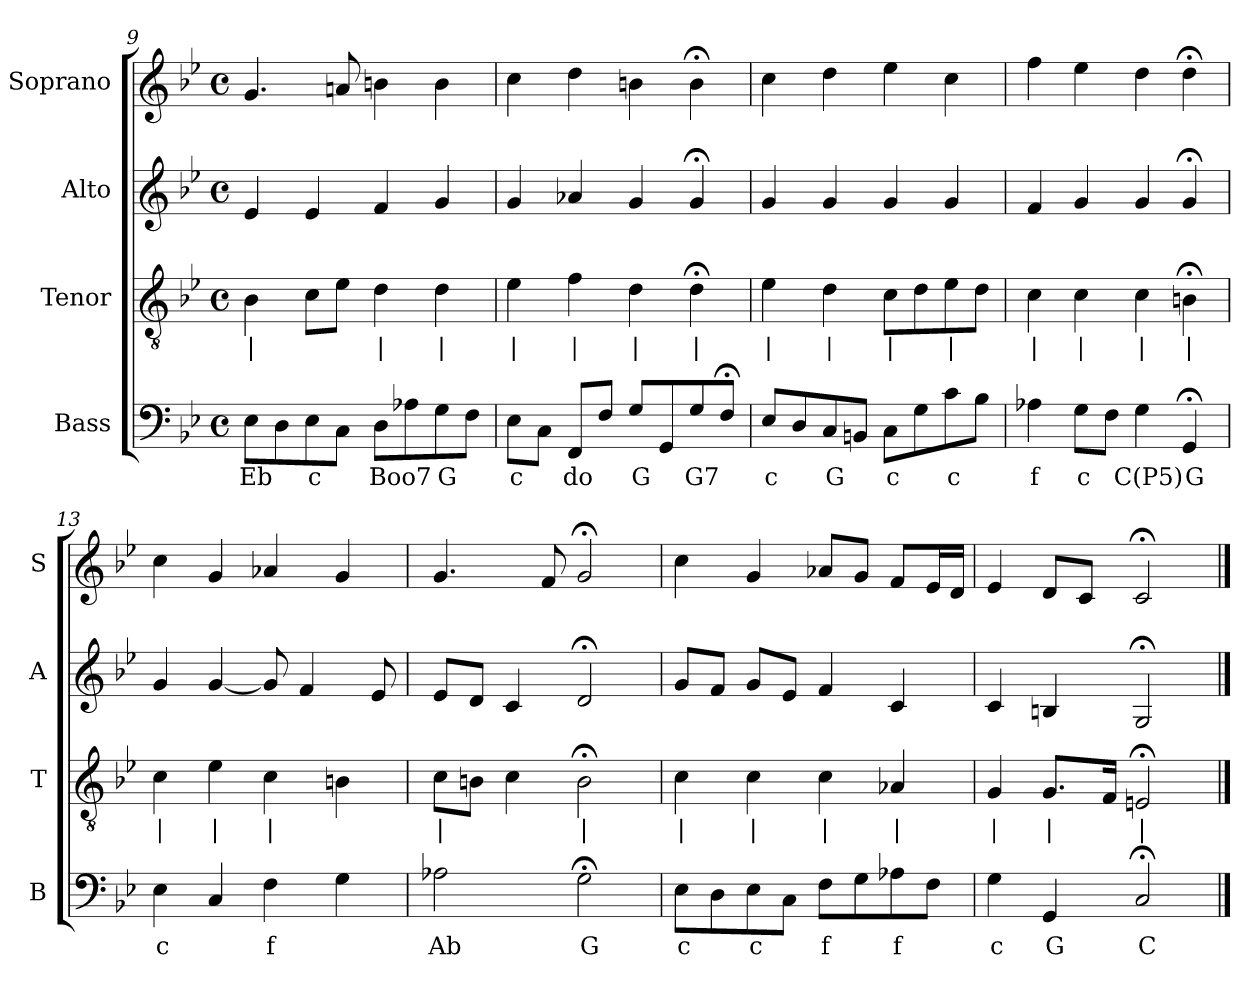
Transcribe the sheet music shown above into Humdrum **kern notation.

**kern	**text	**kern	**text	**kern	**kern
*part4	*part4	*part3	*part3	*part2	*part1
*staff4	*staff4	*staff3	*staff3	*staff2	*staff1
*I"Bass	*	*I"Tenor	*	*I"Alto	*I"Soprano
*I'B	*	*I'T	*	*I'A	*I'S
*clefF4	*	*clefGv2	*	*clefG2	*clefG2
*k[b-e-]	*	*k[b-e-]	*	*k[b-e-]	*k[b-e-]
*C:dor	*	*C:dor	*	*C:dor	*C:dor
*M4/4	*	*M4/4	*	*M4/4	*M4/4
*met(c)	*	*met(c)	*	*met(c)	*met(c)
=9	=9	=9	=9	=9	=9
8E-L	Eb	4B-	|	4e-	4.g
8D	.	.	.	.	.
8E-	c	8cL	.	4e-	.
8CJ	.	8e-J	.	.	8an
8DL	Boo7	4d	|	4f	4bn
8A-X	.	.	.	.	.
8G	G	4d	|	4g	4b
8FJ	.	.	.	.	.
=10	=10	=10	=10	=10	=10
8E-L	c	4e-	|	4g	4cc
8CJ	.	.	.	.	.
8FFL	do	4f	|	4a-X	4dd
8FJ	.	.	.	.	.
8GL	G	4d	|	4g	4bn
8GG	.	.	.	.	.
8G	G7	4d;<	|	4g;<	4b;<
8F;<J	.	.	.	.	.
=11	=11	=11	=11	=11	=11
8E-L	c	4e-	|	4g	4cc
8D	.	.	.	.	.
8C	G	4d	|	4g	4dd
8BBnJ	.	.	.	.	.
8CL	c	8cL	|	4g	4ee-
8G	.	8d	.	.	.
8c	c	8e-	|	4g	4cc
8B-J	.	8dJ	.	.	.
=12	=12	=12	=12	=12	=12
4A-X	f	4c	|	4f	4ff
8GL	c	4c	|	4g	4ee-
8FJ	.	.	.	.	.
4G	C(P5)	4c	|	4g	4dd
4GG;<	G	4Bn;<	|	4g;<	4dd;<
=13	=13	=13	=13	=13	=13
4E-	c	4c	|	4g	4cc
4C	.	4e-	|	[4g	4g
4F	f	4c	|	8g]	4a-X
.	.	.	.	4f	.
4G	.	4Bn	.	.	4g
.	.	.	.	8e-	.
=14	=14	=14	=14	=14	=14
2A-X	Ab	8cL	|	8e-L	4.g
.	.	8BnJ	.	8dJ	.
.	.	4c	.	4c	.
.	.	.	.	.	8f
2G;<	G	2B;<	|	2d;<	2g;<
=15	=15	=15	=15	=15	=15
8E-L	c	4c	|	8gL	4cc
8D	.	.	.	8fJ	.
8E-	c	4c	|	8gL	4g
8CJ	.	.	.	8e-J	.
8FL	f	4c	|	4f	8a-XL
8G	.	.	.	.	8gJ
8A-X	f	4A-X	|	4c	8fL
8FJ	.	.	.	.	16e-L
.	.	.	.	.	16dJJ
=16	=16	=16	=16	=16	=16
4G	c	4G	|	4c	4e-
4GG	G	8.GL	|	4Bn	8dL
.	.	.	.	.	8cJ
.	.	16FJk	.	.	.
2C;<	C	2En;<	|	2G;<	2c;<
==	==	==	==	==	==
*-	*-	*-	*-	*-	*-
